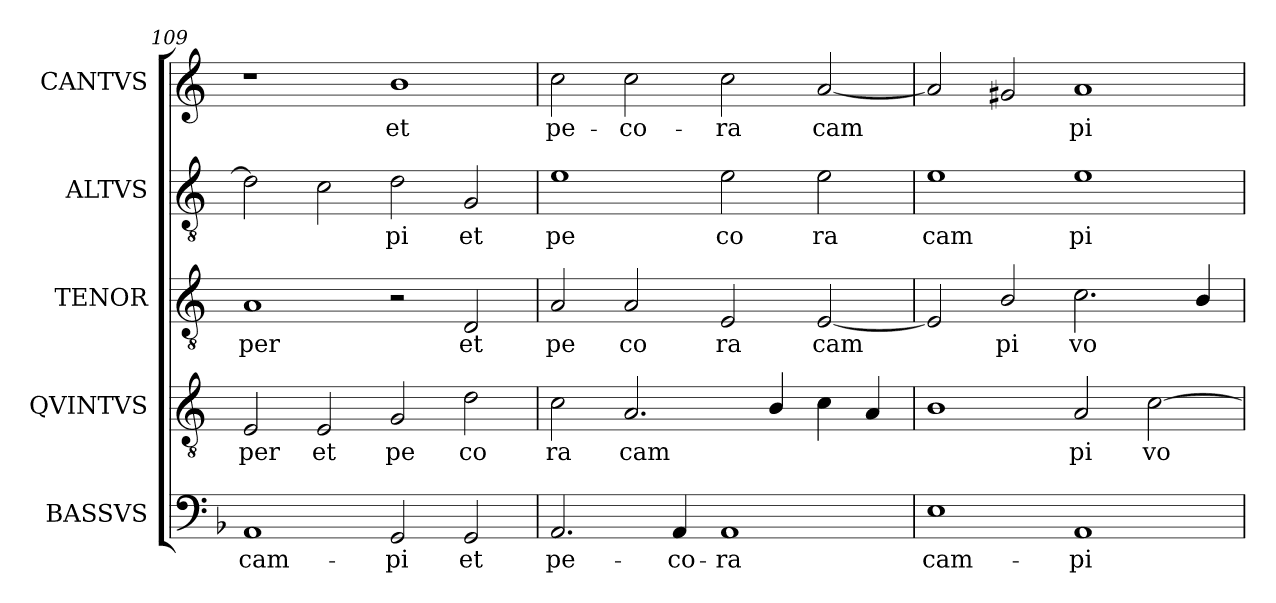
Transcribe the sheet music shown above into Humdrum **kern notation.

**kern	**text	**kern	**text	**kern	**text	**kern	**text	**kern	**text
*part5	*part5	*part4	*part4	*part3	*part3	*part2	*part2	*part1	*part1
*staff5	*staff5	*staff4	*staff4	*staff3	*staff3	*staff2	*staff2	*staff1	*staff1
*I"BASSVS	*	*I"QVINTVS	*	*I"TENOR	*	*I"ALTVS	*	*I"CANTVS	*
*clefF4	*	*clefGv2	*	*clefGv2	*	*clefGv2	*	*clefG2	*
*	*	*ITrd-3c-5	*	*ITrd-3c-5	*	*ITrd-3c-5	*	*ITrd-3c-5	*
*k[b-]	*	*k[b-]	*	*k[b-]	*	*k[b-]	*	*k[b-]	*
*F:	*	*F:	*	*F:	*	*F:	*	*F:	*
=109	=109	=109	=109	=109	=109	=109	=109	=109	=109
!	!LO:LY:b:cj	!	!LO:LY:b:cj	!	!LO:LY:b:cj	!	!LO:LY:b:cj	!	!
1AA	cam-	2A/	per	1d	per	2g\]	.	1r	.
!	!	!	!LO:LY:b:cj	!	!	!	!LO:LY:b:cj	!	!
.	.	2A/	et	.	.	2f\	.	.	.
!	!LO:LY:b:cj	!	!LO:LY:b:cj	!	!	!	!LO:LY:b:cj	!	!LO:LY:b:cj
2GG/	-pi	2c/	pe	2r	.	2g\	pi	1ee	et
!	!LO:LY:b:cj	!	!LO:LY:b:cj	!	!LO:LY:b:cj	!	!LO:LY:b:cj	!	!
2GG/	et	2g\	co	2G/	et	2c/	et	.	.
=110	=110	=110	=110	=110	=110	=110	=110	=110	=110
!	!LO:LY:b:cj	!	!LO:LY:b:cj	!	!LO:LY:b:cj	!	!LO:LY:b:cj	!	!LO:LY:b:cj
2.AA/	pe-	2f\	ra	2d/	pe	1a	pe	2ff\	pe-
!	!	!	!LO:LY:b:cj	!	!LO:LY:b:cj	!	!	!	!LO:LY:b:cj
.	.	2.d/	cam	2d/	co	.	.	2ff\	-co-
!	!LO:LY:b:cj	!	!	!	!	!	!	!	!
4AA/	-co-	.	.	.	.	.	.	.	.
!	!LO:LY:b:cj	!	!	!	!LO:LY:b:cj	!	!LO:LY:b:cj	!	!LO:LY:b:cj
1AA	-ra	.	.	2A/	ra	2a\	co	2ff\	-ra
!	!	!	!LO:LY:b:cj	!	!	!	!	!	!
.	.	4e/	.	.	.	.	.	.	.
!	!	!	!LO:LY:b:cj	!	!LO:LY:b:cj	!	!LO:LY:b:cj	!	!LO:LY:b:cj
.	.	4f\	.	[<2A/	cam	2a\	ra	[<2dd/	cam-
!	!	!	!LO:LY:b:cj	!	!	!	!	!	!
.	.	4d/	.	.	.	.	.	.	.
=111	=111	=111	=111	=111	=111	=111	=111	=111	=111
!	!LO:LY:b:cj	!	!LO:LY:b:cj	!	!LO:LY:b:cj	!	!LO:LY:b:cj	!	!LO:LY:b:cj
1E	cam-	1e	.	2A/]	.	1a	cam	2dd/]	--
!	!	!	!	!	!LO:LY:b:cj	!	!	!	!LO:LY:b:cj
.	.	.	.	2e/	pi	.	.	2cc#/	--
!	!LO:LY:b:cj	!	!LO:LY:b:cj	!	!LO:LY:b:cj	!	!LO:LY:b:cj	!	!LO:LY:b:cj
1AA	-pi	2d/	pi	2.f\	vo	1a	pi	1dd	-pi
!	!	!	!LO:LY:b:cj	!	!	!	!	!	!
.	.	[>2f\	vo	.	.	.	.	.	.
!	!	!	!	!	!LO:LY:b:cj	!	!	!	!
.	.	.	.	4e/	.	.	.	.	.
=	=	=	=	=	=	=	=	=	=
*-	*-	*-	*-	*-	*-	*-	*-	*-	*-
